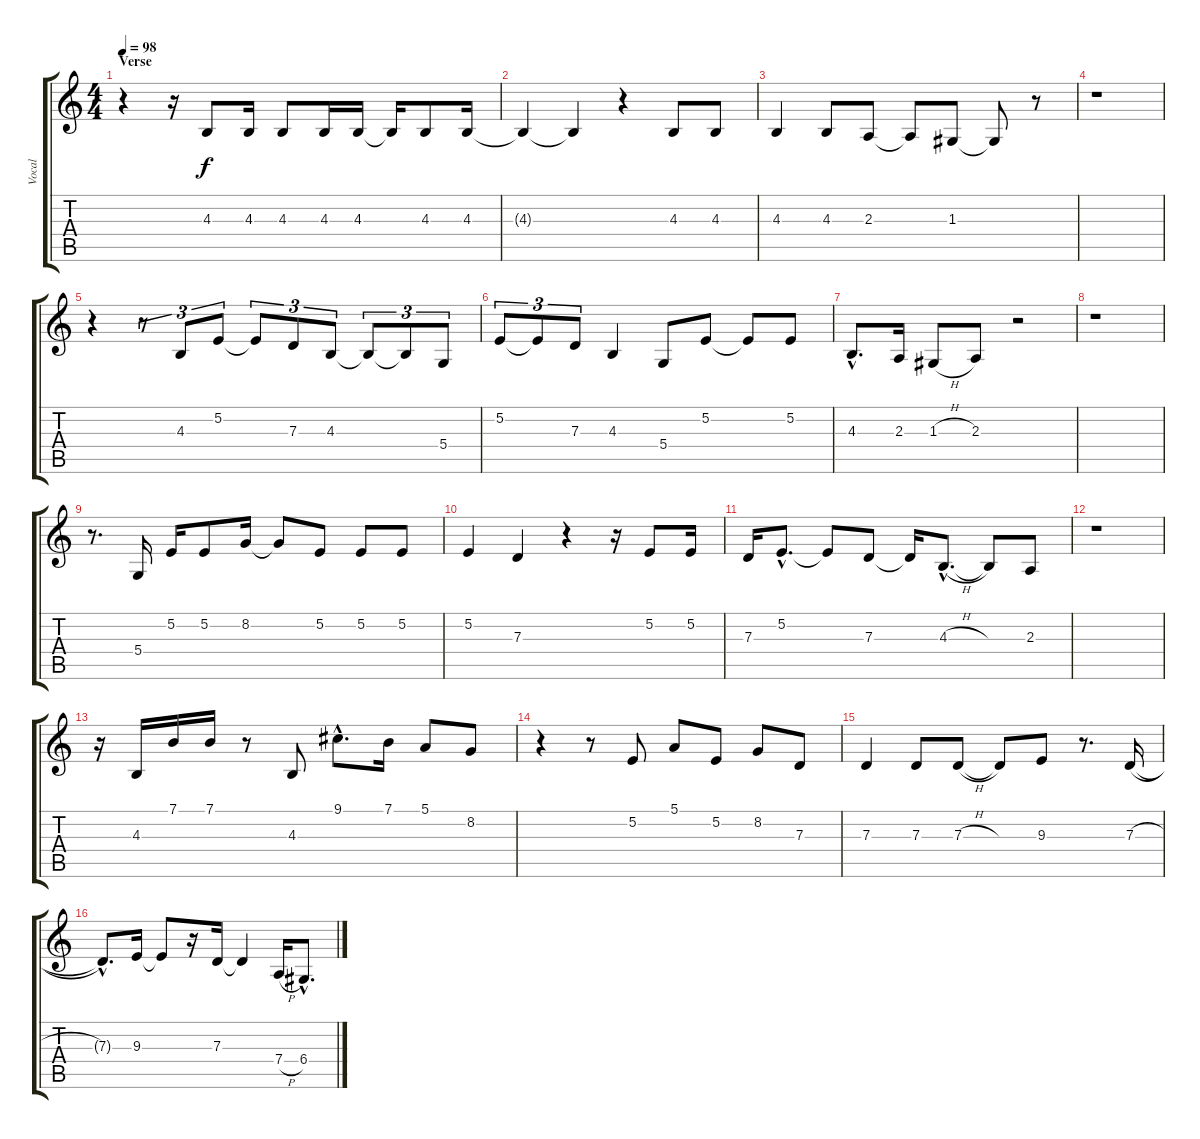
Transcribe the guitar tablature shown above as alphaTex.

\track ("Vocal" "Vocal") {instrument flute}
\staff {score tabs}
\tuning (E4 B3 G3 D3 A2 E2) {hide}
\ts (4 4)
\section ("" "Verse")
\tempo 98
\clef g2
\ks c
r.4{dy f} r.16 4.3.8 4.3.16 4.3.8 4.3.16 4.3.16 4.3{t}.16 4.3.8 4.3.16 |
4.3{t}.4 4.3{t}.4 r.4 4.3.8 4.3.8 |
4.3.4 4.3.8 2.3.8 2.3{t}.8 1.3.8 1.3{t}.8 r.8 |
r.1 |
r.4 r.8{tu (3 2)} 4.3.8{tu (3 2)} 5.2.8{tu (3 2)} 5.2{t}.8{tu (3 2)} 7.3.8{tu (3 2)} 4.3.8{tu (3 2)} 4.3{t}.8{tu (3 2)} 4.3{t}.8{tu (3 2)} 5.4.8{tu (3 2)} |
5.2.8{tu (3 2)} 5.2{t}.8{tu (3 2)} 7.3.8{tu (3 2)} 4.3.4 5.4.8 5.2.8 5.2{t}.8 5.2.8 |
4.3{hac}.8{d} 2.3.16 1.3{h}.8 2.3.8 r.2 |
r.1 |
r.8{d} 5.4.16 5.2.16 5.2.8 8.2.16 8.2{t}.8 5.2.8 5.2.8 5.2.8 |
5.2.4 7.3.4 r.4 r.16 5.2.8 5.2.16 |
7.3.16 5.2{hac}.8{d} 5.2{t}.8 7.3.8 7.3{t}.16 4.3{h hac}.8{d} 4.3{t}.8 2.3.8 |
r.1 |
r.16 4.3.16 7.1.16 7.1.16 r.8 4.3.8 9.1{hac}.8{d} 7.1.16 5.1.8 8.2.8 |
r.4 r.8 5.2.8 5.1.8 5.2.8 8.2.8 7.3.8 |
7.3.4 7.3.8 7.3{h}.8 7.3{t}.8 9.3.8 r.8{d} 7.3{h}.16 |
7.3{hac t}.8{d} 9.3.16 9.3{t}.8 r.16 7.3.16 7.3{t}.4 7.4{h}.16 6.4{hac}.8{d}
